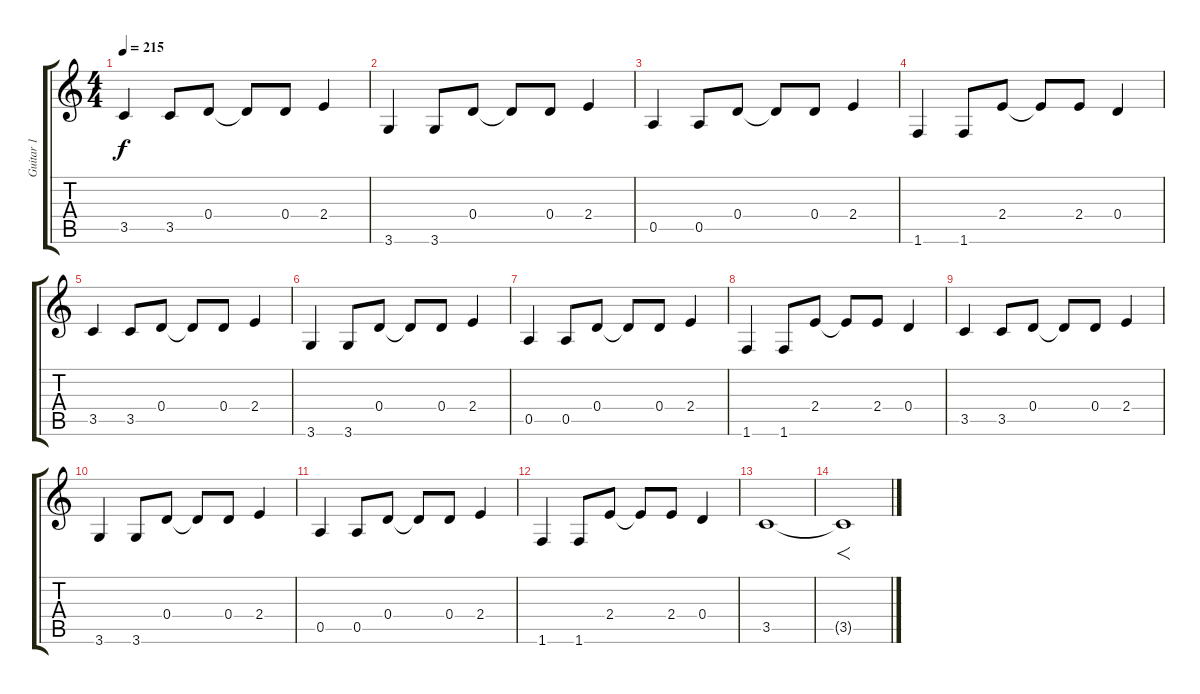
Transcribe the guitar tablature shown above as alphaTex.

\track ("Guitar 1" "Guitar 1") {instrument overdrivenguitar}
\staff {score tabs}
\tuning (E4 B3 G3 D3 A2 E2) {hide}
\ts (4 4)
\tempo 215
\clef g2
\ks c
3.5.4{dy f} 3.5.8 0.4.8 0.4{t}.8 0.4.8 2.4.4 |
3.6.4 3.6.8 0.4.8 0.4{t}.8 0.4.8 2.4.4 |
0.5.4 0.5.8 0.4.8 0.4{t}.8 0.4.8 2.4.4 |
1.6.4 1.6.8 2.4.8 2.4{t}.8 2.4.8 0.4.4 |
3.5.4 3.5.8 0.4.8 0.4{t}.8 0.4.8 2.4.4 |
3.6.4 3.6.8 0.4.8 0.4{t}.8 0.4.8 2.4.4 |
0.5.4 0.5.8 0.4.8 0.4{t}.8 0.4.8 2.4.4 |
1.6.4 1.6.8 2.4.8 2.4{t}.8 2.4.8 0.4.4 |
3.5.4 3.5.8 0.4.8 0.4{t}.8 0.4.8 2.4.4 |
3.6.4 3.6.8 0.4.8 0.4{t}.8 0.4.8 2.4.4 |
0.5.4 0.5.8 0.4.8 0.4{t}.8 0.4.8 2.4.4 |
1.6.4 1.6.8 2.4.8 2.4{t}.8 2.4.8 0.4.4 |
3.5.1 |
3.5{t}.1{f}
